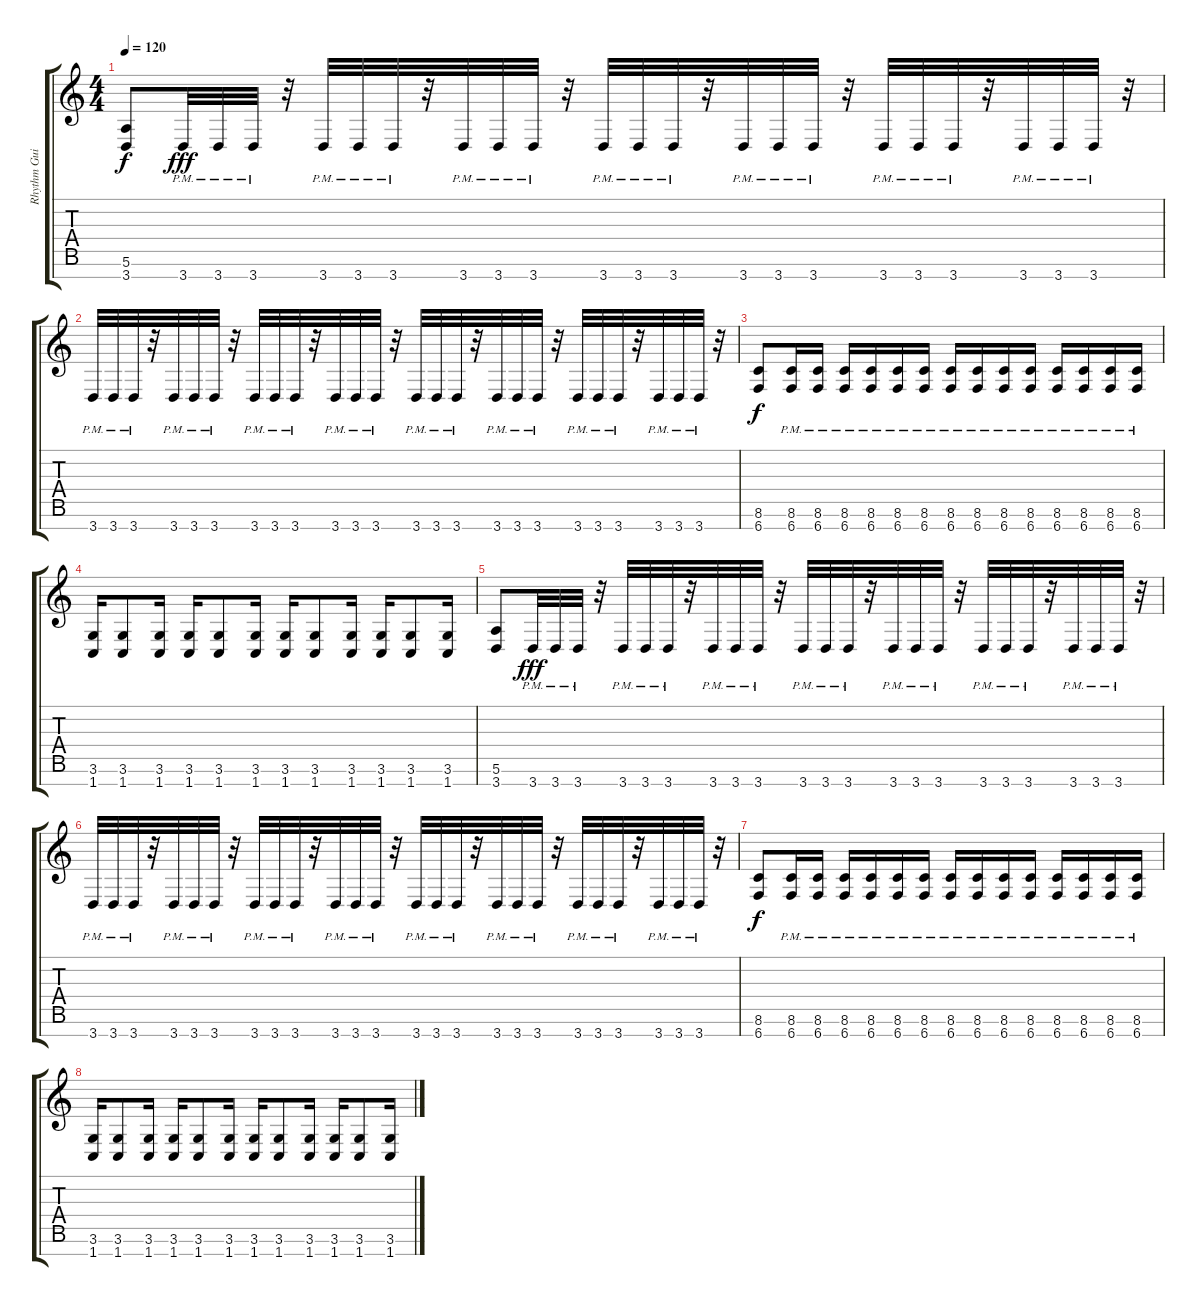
\track ("Rhythm Guitar 2" "Rhythm Gui") {instrument overdrivenguitar}
\staff {score tabs}
\tuning (E4 B3 G3 D3 A2 E2 B1) {hide}
\ts (4 4)
\tempo 120
\clef g2
\ks c
(5.6 3.7).8{dy f} 3.7{pm}.32{dy fff} 3.7{pm}.32 3.7{pm}.32 r.32 3.7{pm}.32 3.7{pm}.32 3.7{pm}.32 r.32 3.7{pm}.32 3.7{pm}.32 3.7{pm}.32 r.32 3.7{pm}.32 3.7{pm}.32 3.7{pm}.32 r.32 3.7{pm}.32 3.7{pm}.32 3.7{pm}.32 r.32 3.7{pm}.32 3.7{pm}.32 3.7{pm}.32 r.32 3.7{pm}.32 3.7{pm}.32 3.7{pm}.32 r.32 |
3.7{pm}.32 3.7{pm}.32 3.7{pm}.32 r.32 3.7{pm}.32 3.7{pm}.32 3.7{pm}.32 r.32 3.7{pm}.32 3.7{pm}.32 3.7{pm}.32 r.32 3.7{pm}.32 3.7{pm}.32 3.7{pm}.32 r.32 3.7{pm}.32 3.7{pm}.32 3.7{pm}.32 r.32 3.7{pm}.32 3.7{pm}.32 3.7{pm}.32 r.32 3.7{pm}.32 3.7{pm}.32 3.7{pm}.32 r.32 3.7{pm}.32 3.7{pm}.32 3.7{pm}.32 r.32 |
(8.6 6.7).8{dy f} (8.6{pm} 6.7{pm}).16 (8.6{pm} 6.7{pm}).16 (8.6{pm} 6.7{pm}).16 (8.6{pm} 6.7{pm}).16 (8.6{pm} 6.7{pm}).16 (8.6{pm} 6.7{pm}).16 (8.6{pm} 6.7{pm}).16 (8.6{pm} 6.7{pm}).16 (8.6{pm} 6.7{pm}).16 (8.6{pm} 6.7{pm}).16 (8.6{pm} 6.7{pm}).16 (8.6{pm} 6.7{pm}).16 (8.6{pm} 6.7{pm}).16 (8.6{pm} 6.7{pm}).16 |
(3.6 1.7).16 (3.6 1.7).8 (3.6 1.7).16 (3.6 1.7).16 (3.6 1.7).8 (3.6 1.7).16 (3.6 1.7).16 (3.6 1.7).8 (3.6 1.7).16 (3.6 1.7).16 (3.6 1.7).8 (3.6 1.7).16 |
(5.6 3.7).8 3.7{pm}.32{dy fff} 3.7{pm}.32 3.7{pm}.32 r.32 3.7{pm}.32 3.7{pm}.32 3.7{pm}.32 r.32 3.7{pm}.32 3.7{pm}.32 3.7{pm}.32 r.32 3.7{pm}.32 3.7{pm}.32 3.7{pm}.32 r.32 3.7{pm}.32 3.7{pm}.32 3.7{pm}.32 r.32 3.7{pm}.32 3.7{pm}.32 3.7{pm}.32 r.32 3.7{pm}.32 3.7{pm}.32 3.7{pm}.32 r.32 |
3.7{pm}.32 3.7{pm}.32 3.7{pm}.32 r.32 3.7{pm}.32 3.7{pm}.32 3.7{pm}.32 r.32 3.7{pm}.32 3.7{pm}.32 3.7{pm}.32 r.32 3.7{pm}.32 3.7{pm}.32 3.7{pm}.32 r.32 3.7{pm}.32 3.7{pm}.32 3.7{pm}.32 r.32 3.7{pm}.32 3.7{pm}.32 3.7{pm}.32 r.32 3.7{pm}.32 3.7{pm}.32 3.7{pm}.32 r.32 3.7{pm}.32 3.7{pm}.32 3.7{pm}.32 r.32 |
(8.6 6.7).8{dy f} (8.6{pm} 6.7{pm}).16 (8.6{pm} 6.7{pm}).16 (8.6{pm} 6.7{pm}).16 (8.6{pm} 6.7{pm}).16 (8.6{pm} 6.7{pm}).16 (8.6{pm} 6.7{pm}).16 (8.6{pm} 6.7{pm}).16 (8.6{pm} 6.7{pm}).16 (8.6{pm} 6.7{pm}).16 (8.6{pm} 6.7{pm}).16 (8.6{pm} 6.7{pm}).16 (8.6{pm} 6.7{pm}).16 (8.6{pm} 6.7{pm}).16 (8.6{pm} 6.7{pm}).16 |
(3.6 1.7).16 (3.6 1.7).8 (3.6 1.7).16 (3.6 1.7).16 (3.6 1.7).8 (3.6 1.7).16 (3.6 1.7).16 (3.6 1.7).8 (3.6 1.7).16 (3.6 1.7).16 (3.6 1.7).8 (3.6 1.7).16
